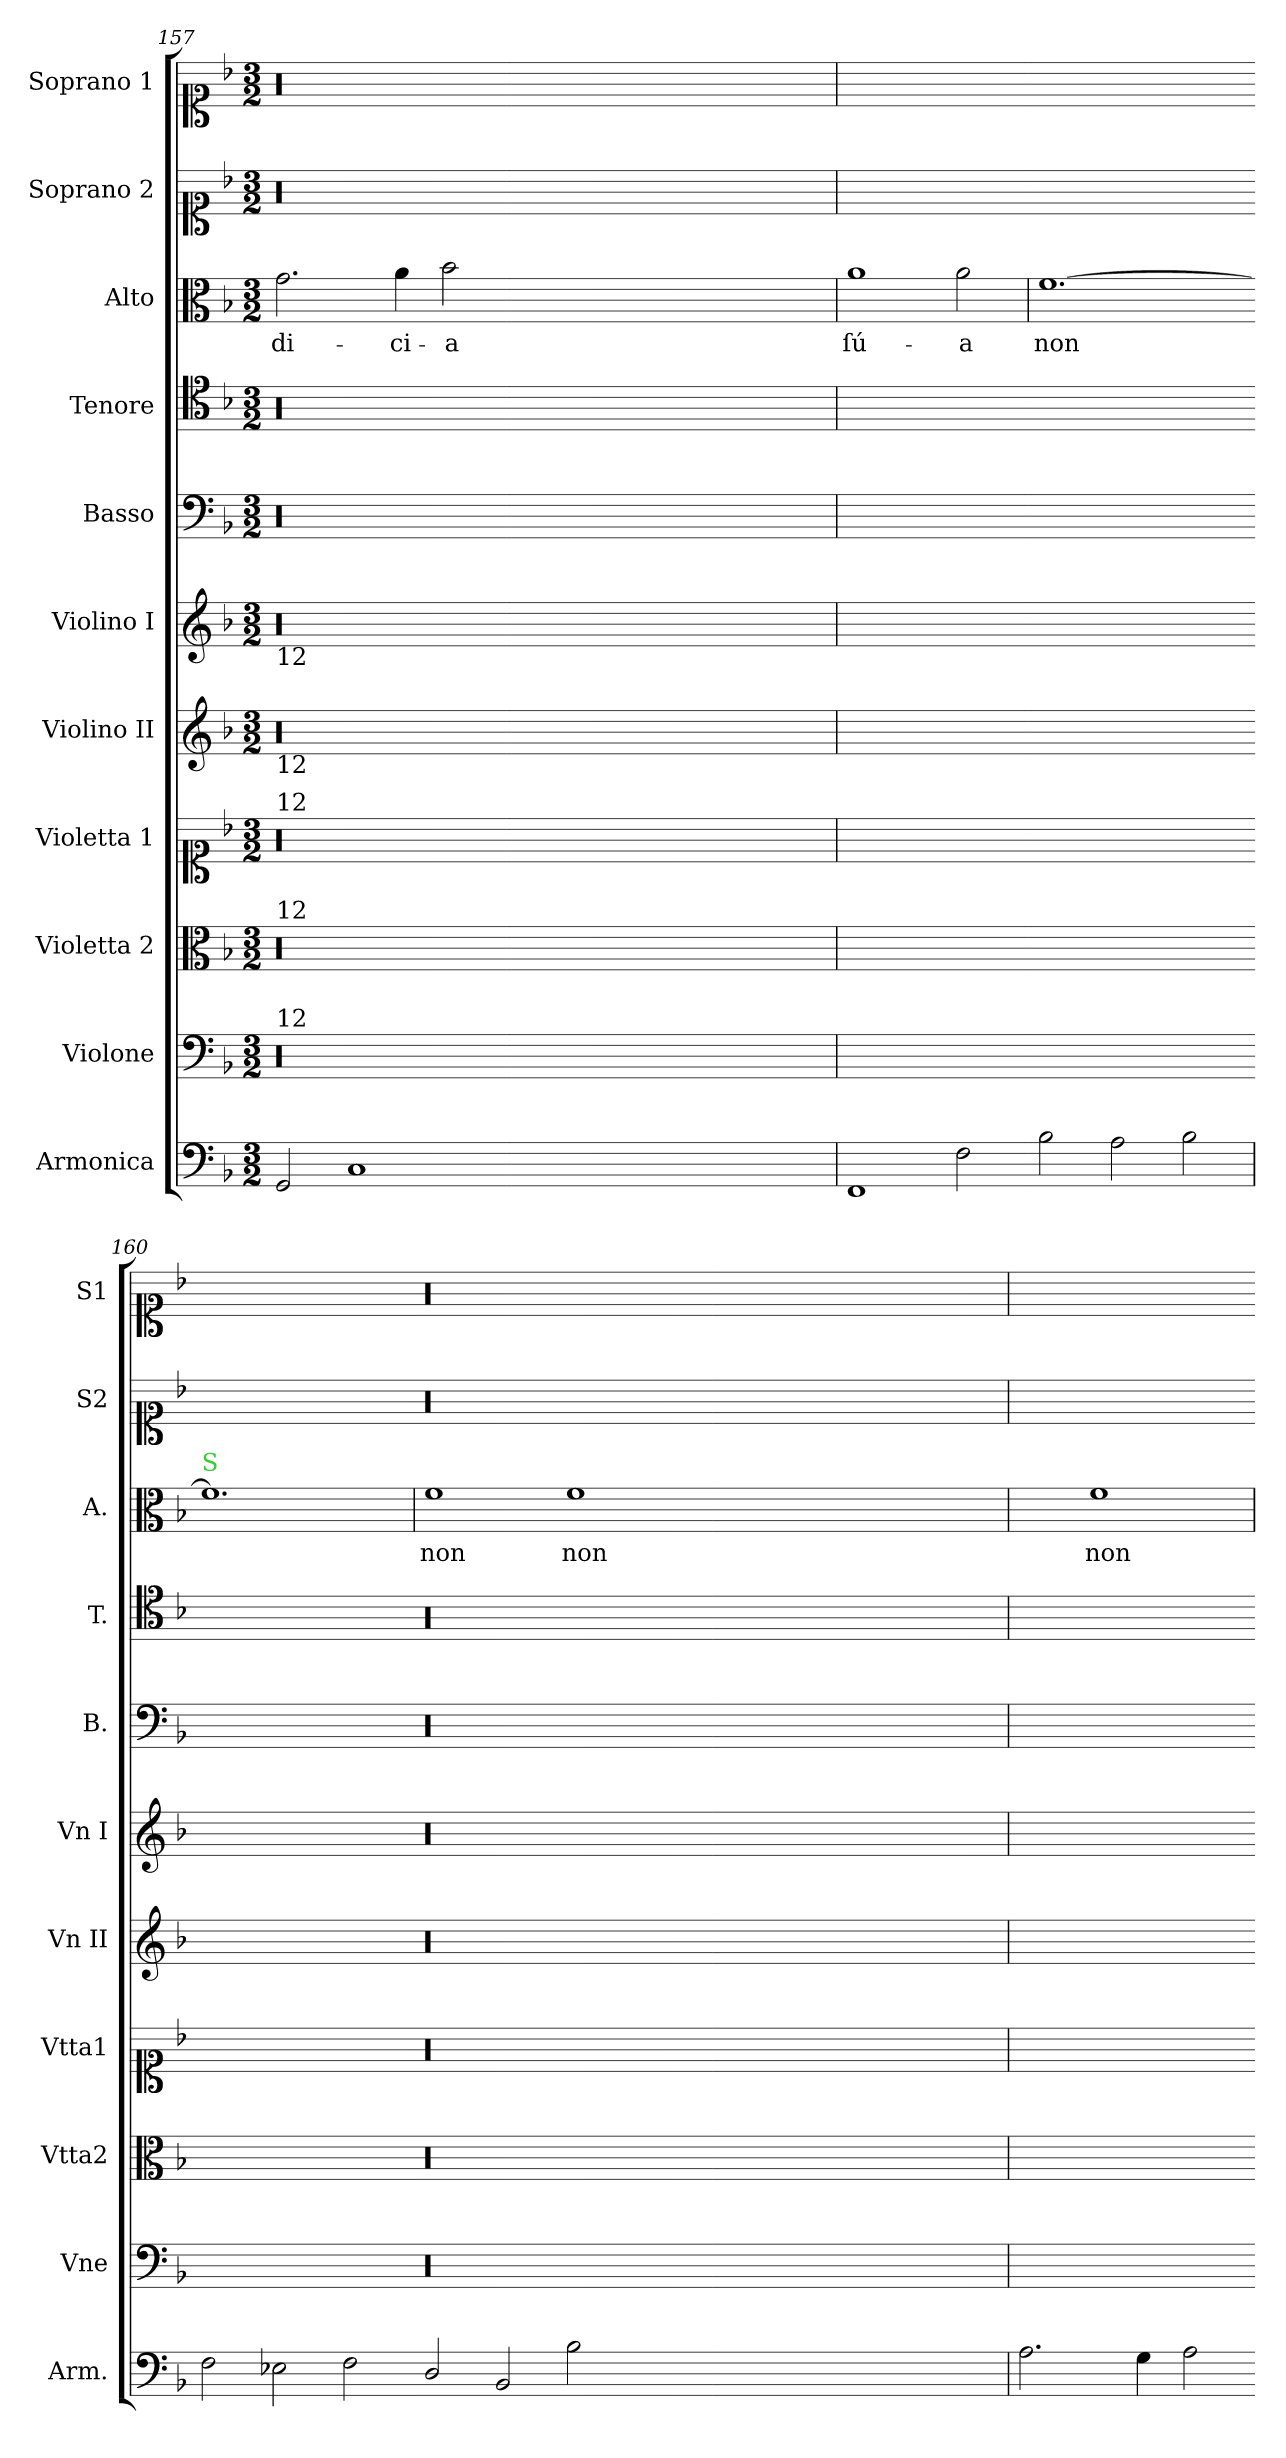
**kern	**kern	**kern	**kern	**kern	**kern	**kern	**kern	**kern	**text	**kern	**kern
*part11	*part10	*part9	*part8	*part7	*part6	*part5	*part4	*part3	*part3	*part2	*part1
*staff11	*staff10	*staff9	*staff8	*staff7	*staff6	*staff5	*staff4	*staff3	*staff3	*staff2	*staff1
*I"Armonica	*I"Violone	*I"Violetta 2	*I"Violetta 1	*I"Violino II	*I"Violino I	*I"Basso	*I"Tenore	*I"Alto	*	*I"Soprano 2	*I"Soprano 1
*I'Arm.	*I'Vne	*I'Vtta2	*I'Vtta1	*I'Vn II	*I'Vn I	*I'B.	*I'T.	*I'A.	*	*I'S2	*I'S1
*clefF4	*clefF4	*clefC3	*clefC1	*clefG2	*clefG2	*clefF4	*clefC4	*clefC3	*	*clefC1	*clefC1
*k[b-]	*k[b-]	*k[b-]	*k[b-]	*k[b-]	*k[b-]	*k[b-]	*k[b-]	*k[b-]	*	*k[b-]	*k[b-]
*F:	*F:	*F:	*F:	*F:	*F:	*F:	*F:	*F:	*	*F:	*F:
*M3/2	*M3/2	*M3/2	*M3/2	*M3/2	*M3/2	*M3/2	*M3/2	*M3/2	*	*M3/2	*M3/2
=157	=157	=157	=157	=157	=157	=157	=157	=157	=157	=157	=157
!	!	!	!	!	!LO:TX:b:t=12	!	!	!	!	!	!
!	!	!	!	!LO:TX:b:t=12	!	!	!	!	!	!	!
!	!	!	!LO:TX:a:t=12	!	!	!	!	!	!	!	!
!	!	!LO:TX:a:t=12	!	!	!	!	!	!	!	!	!
!	!LO:TX:a:t=12	!	!	!	!	!	!	!	!	!	!
2GG/	00.r	00.r	00.r	00.r	00.r	00.r	00.r	2.g\	-di-	00.r	00.r
1C/	.	.	.	.	.	.	.	.	.	.	.
.	.	.	.	.	.	.	.	4a\	-ci-	.	.
.	.	.	.	.	.	.	.	2b-\	-a	.	.
00ryy	.	.	.	.	.	.	.	00ryy	.	.	.
2ryy	.	.	.	.	.	.	.	2ryy	.	.	.
=158	=158	=158	=158	=158	=158	=158	=158	=158	=158	=158	=158
1FF/	1.ryy	1.ryy	1.ryy	1.ryy	1.ryy	1.ryy	1.ryy	1a\	ſú-	1.ryy	1.ryy
2F\	.	.	.	.	.	.	.	2a\	-a	.	.
=159-	=159	=159	=159	=159	=159	=159	=159	=159	=159	=159	=159
2B-\	1.ryy	1.ryy	1.ryy	1.ryy	1.ryy	1.ryy	1.ryy	[1.f\	non	1.ryy	1.ryy
2A\	.	.	.	.	.	.	.	.	.	.	.
2B-\	.	.	.	.	.	.	.	.	.	.	.
=160	=160	=160	=160	=160	=160	=160	=160	=160-	=160	=160	=160
!	!	!	!	!	!	!	!	!LO:TX:a:color=limegreen:t=S	!	!	!
2F\	1.ryy	1.ryy	1.ryy	1.ryy	1.ryy	1.ryy	1.ryy	1.f\]	.	1.ryy	1.ryy
2E-X\	.	.	.	.	.	.	.	.	.	.	.
2F\	.	.	.	.	.	.	.	.	.	.	.
=161-	=161	=161	=161	=161	=161	=161	=161	=161	=161	=161	=161
2D/	00.r	00.r	00.r	00.r	00.r	00.r	00.r	1f\	non	00.r	00.r
2BB-/	.	.	.	.	.	.	.	.	.	.	.
2B-\	.	.	.	.	.	.	.	1f\	non	.	.
00ryy	.	.	.	.	.	.	.	.	.	.	.
.	.	.	.	.	.	.	.	00ryy	.	.	.
2ryy	.	.	.	.	.	.	.	.	.	.	.
=162	=162	=162	=162	=162	=162	=162	=162	=162	=162	=162	=162
2.A\	1.ryy	1.ryy	1.ryy	1.ryy	1.ryy	1.ryy	1.ryy	2ryy	.	1.ryy	1.ryy
.	.	.	.	.	.	.	.	1f\	non	.	.
4G\	.	.	.	.	.	.	.	.	.	.	.
2A\	.	.	.	.	.	.	.	.	.	.	.
=-	=	=	=	=	=	=	=	=	=	=	=
*-	*-	*-	*-	*-	*-	*-	*-	*-	*-	*-	*-
